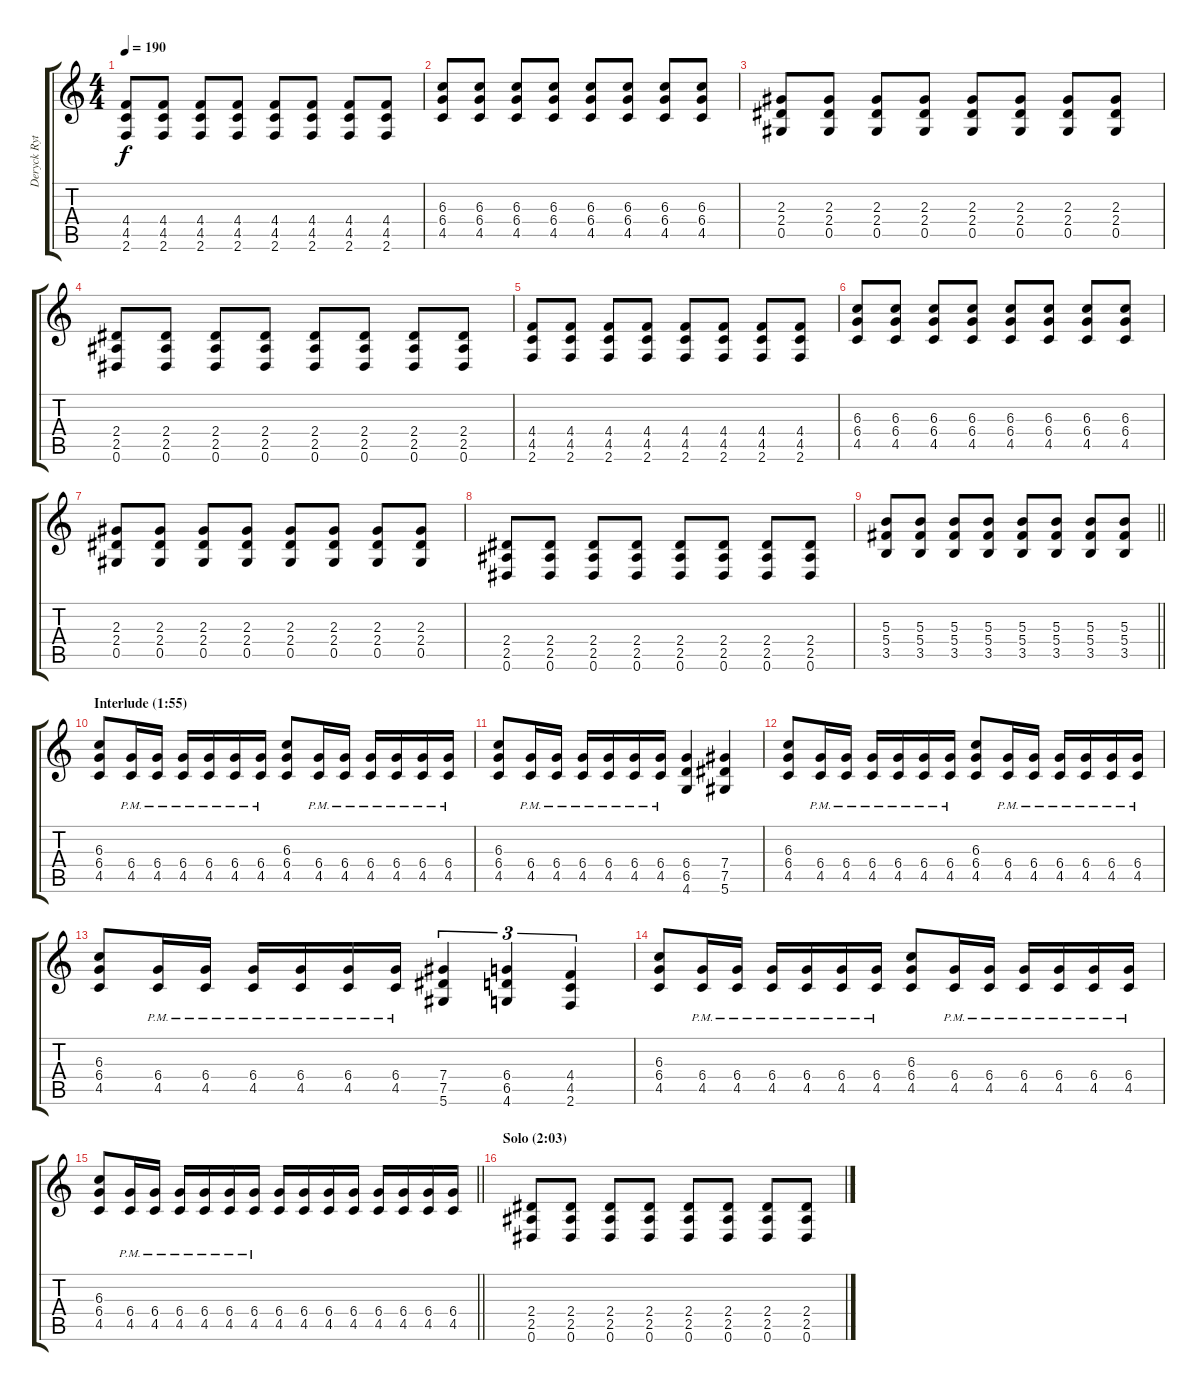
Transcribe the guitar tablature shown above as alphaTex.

\track ("Deryck Rythm" "Deryck Ryt") {instrument distortionguitar}
\staff {score tabs}
\tuning (Eb4 Bb3 Gb3 Db3 Ab2 Eb2) {hide}
\ts (4 4)
\tempo 190
\clef g2
\ks c
(4.4 4.5 2.6).8{dy f} (4.4 4.5 2.6).8 (4.4 4.5 2.6).8 (4.4 4.5 2.6).8 (4.4 4.5 2.6).8 (4.4 4.5 2.6).8 (4.4 4.5 2.6).8 (4.4 4.5 2.6).8 |
(6.3 6.4 4.5).8 (6.3 6.4 4.5).8 (6.3 6.4 4.5).8 (6.3 6.4 4.5).8 (6.3 6.4 4.5).8 (6.3 6.4 4.5).8 (6.3 6.4 4.5).8 (6.3 6.4 4.5).8 |
(2.3 2.4 0.5).8 (2.3 2.4 0.5).8 (2.3 2.4 0.5).8 (2.3 2.4 0.5).8 (2.3 2.4 0.5).8 (2.3 2.4 0.5).8 (2.3 2.4 0.5).8 (2.3 2.4 0.5).8 |
(2.4 2.5 0.6).8 (2.4 2.5 0.6).8 (2.4 2.5 0.6).8 (2.4 2.5 0.6).8 (2.4 2.5 0.6).8 (2.4 2.5 0.6).8 (2.4 2.5 0.6).8 (2.4 2.5 0.6).8 |
(4.4 4.5 2.6).8 (4.4 4.5 2.6).8 (4.4 4.5 2.6).8 (4.4 4.5 2.6).8 (4.4 4.5 2.6).8 (4.4 4.5 2.6).8 (4.4 4.5 2.6).8 (4.4 4.5 2.6).8 |
(6.3 6.4 4.5).8 (6.3 6.4 4.5).8 (6.3 6.4 4.5).8 (6.3 6.4 4.5).8 (6.3 6.4 4.5).8 (6.3 6.4 4.5).8 (6.3 6.4 4.5).8 (6.3 6.4 4.5).8 |
(2.3 2.4 0.5).8 (2.3 2.4 0.5).8 (2.3 2.4 0.5).8 (2.3 2.4 0.5).8 (2.3 2.4 0.5).8 (2.3 2.4 0.5).8 (2.3 2.4 0.5).8 (2.3 2.4 0.5).8 |
(2.4 2.5 0.6).8 (2.4 2.5 0.6).8 (2.4 2.5 0.6).8 (2.4 2.5 0.6).8 (2.4 2.5 0.6).8 (2.4 2.5 0.6).8 (2.4 2.5 0.6).8 (2.4 2.5 0.6).8 |
\barLineRight lightlight
(5.3 5.4 3.5).8 (5.3 5.4 3.5).8 (5.3 5.4 3.5).8 (5.3 5.4 3.5).8 (5.3 5.4 3.5).8 (5.3 5.4 3.5).8 (5.3 5.4 3.5).8 (5.3 5.4 3.5).8 |
\section ("" "Interlude (1:55)")
(6.3 6.4 4.5).8 (6.4{pm} 4.5{pm}).16 (6.4{pm} 4.5{pm}).16 (6.4{pm} 4.5{pm}).16 (6.4{pm} 4.5{pm}).16 (6.4{pm} 4.5{pm}).16 (6.4{pm} 4.5{pm}).16 (6.3 6.4 4.5).8 (6.4{pm} 4.5{pm}).16 (6.4{pm} 4.5{pm}).16 (6.4{pm} 4.5{pm}).16 (6.4{pm} 4.5{pm}).16 (6.4{pm} 4.5{pm}).16 (6.4{pm} 4.5{pm}).16 |
(6.3 6.4 4.5).8 (6.4{pm} 4.5{pm}).16 (6.4{pm} 4.5{pm}).16 (6.4{pm} 4.5{pm}).16 (6.4{pm} 4.5{pm}).16 (6.4{pm} 4.5{pm}).16 (6.4{pm} 4.5{pm}).16 (6.4 6.5 4.6).4 (7.4 7.5 5.6).4 |
(6.3 6.4 4.5).8 (6.4{pm} 4.5{pm}).16 (6.4{pm} 4.5{pm}).16 (6.4{pm} 4.5{pm}).16 (6.4{pm} 4.5{pm}).16 (6.4{pm} 4.5{pm}).16 (6.4{pm} 4.5{pm}).16 (6.3 6.4 4.5).8 (6.4{pm} 4.5{pm}).16 (6.4{pm} 4.5{pm}).16 (6.4{pm} 4.5{pm}).16 (6.4{pm} 4.5{pm}).16 (6.4{pm} 4.5{pm}).16 (6.4{pm} 4.5{pm}).16 |
(6.3 6.4 4.5).8 (6.4{pm} 4.5{pm}).16 (6.4{pm} 4.5{pm}).16 (6.4{pm} 4.5{pm}).16 (6.4{pm} 4.5{pm}).16 (6.4{pm} 4.5{pm}).16 (6.4{pm} 4.5{pm}).16 (7.4 7.5 5.6).4{tu (3 2)} (6.4 6.5 4.6).4{tu (3 2)} (4.4 4.5 2.6).4{tu (3 2)} |
(6.3 6.4 4.5).8 (6.4{pm} 4.5{pm}).16 (6.4{pm} 4.5{pm}).16 (6.4{pm} 4.5{pm}).16 (6.4{pm} 4.5{pm}).16 (6.4{pm} 4.5{pm}).16 (6.4{pm} 4.5{pm}).16 (6.3 6.4 4.5).8 (6.4{pm} 4.5{pm}).16 (6.4{pm} 4.5{pm}).16 (6.4{pm} 4.5{pm}).16 (6.4{pm} 4.5{pm}).16 (6.4{pm} 4.5{pm}).16 (6.4{pm} 4.5{pm}).16 |
\barLineRight lightlight
(6.3 6.4 4.5).8 (6.4{pm} 4.5{pm}).16 (6.4{pm} 4.5{pm}).16 (6.4{pm} 4.5{pm}).16 (6.4{pm} 4.5{pm}).16 (6.4{pm} 4.5{pm}).16 (6.4{pm} 4.5{pm}).16 (6.4 4.5).16 (6.4 4.5).16 (6.4 4.5).16 (6.4 4.5).16 (6.4 4.5).16 (6.4 4.5).16 (6.4 4.5).16 (6.4 4.5).16 |
\section ("" "Solo (2:03)")
(2.4 2.5 0.6).8 (2.4 2.5 0.6).8 (2.4 2.5 0.6).8 (2.4 2.5 0.6).8 (2.4 2.5 0.6).8 (2.4 2.5 0.6).8 (2.4 2.5 0.6).8 (2.4 2.5 0.6).8
